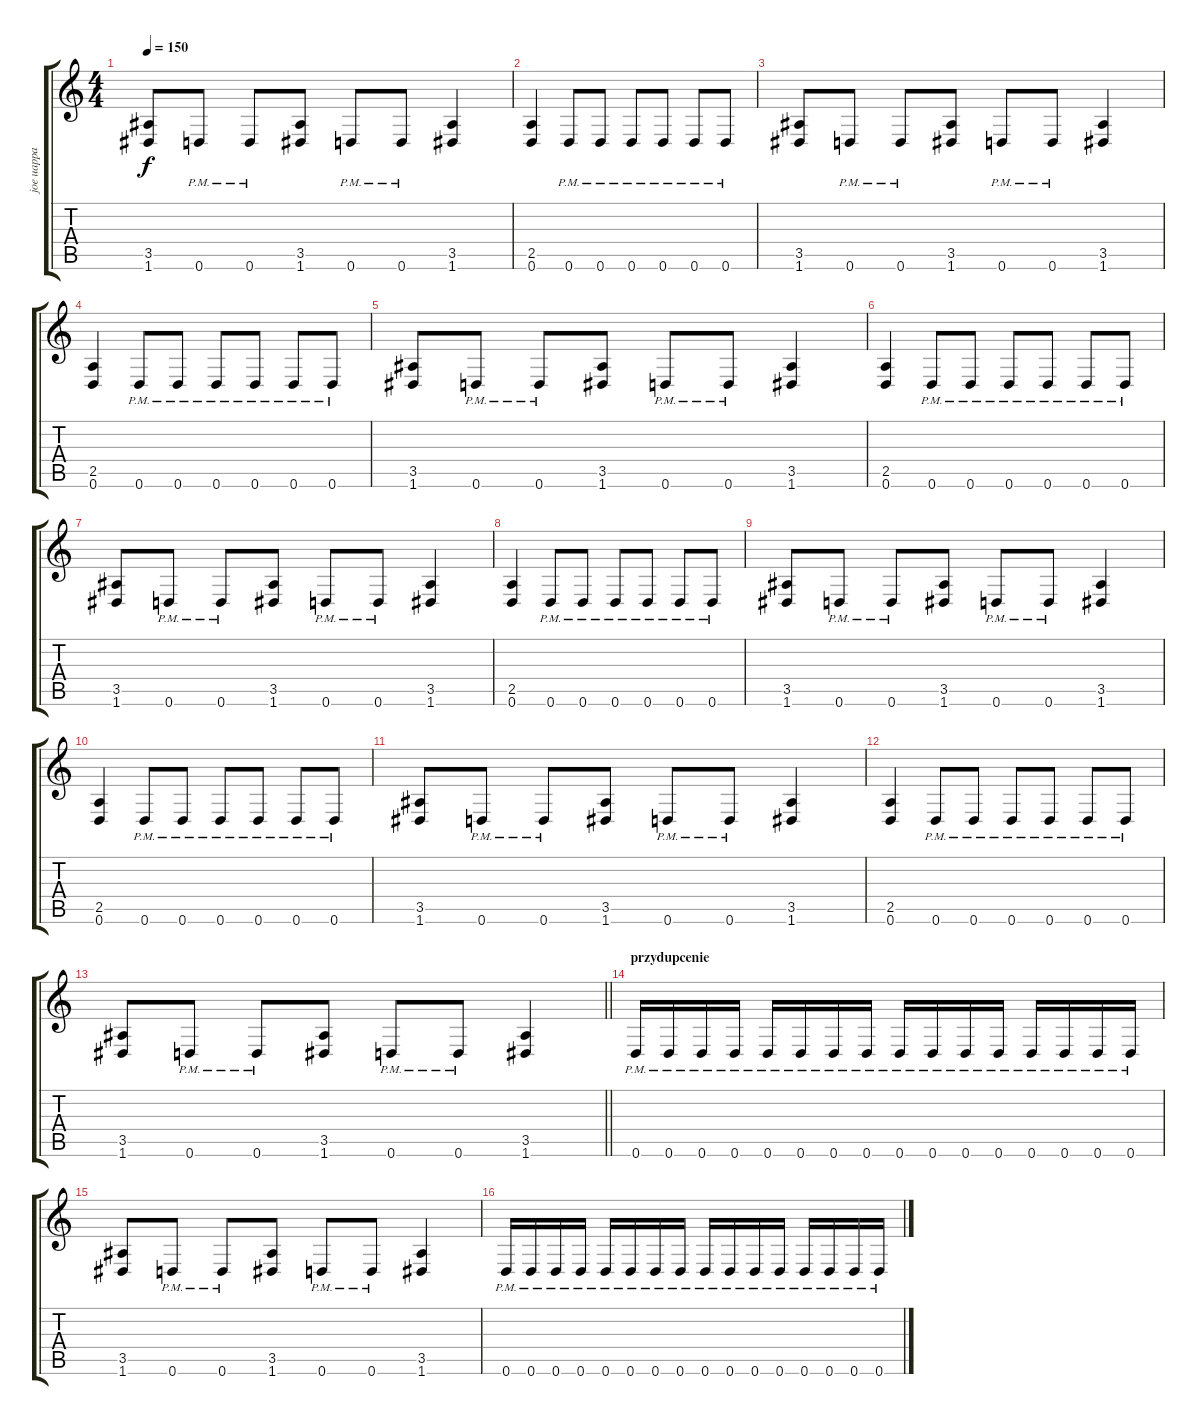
\track ("joe uappa" "joe uappa") {instrument distortionguitar}
\staff {score tabs}
\tuning (D4 A3 F3 C3 G2 D2) {hide}
\ts (4 4)
\tempo 150
\clef g2
\ks c
(3.5 1.6).8{dy f} 0.6{pm}.8 0.6{pm}.8 (3.5 1.6).8 0.6{pm}.8 0.6{pm}.8 (3.5 1.6).4 |
(2.5 0.6).4 0.6{pm}.8 0.6{pm}.8 0.6{pm}.8 0.6{pm}.8 0.6{pm}.8 0.6{pm}.8 |
(3.5 1.6).8 0.6{pm}.8 0.6{pm}.8 (3.5 1.6).8 0.6{pm}.8 0.6{pm}.8 (3.5 1.6).4 |
(2.5 0.6).4 0.6{pm}.8 0.6{pm}.8 0.6{pm}.8 0.6{pm}.8 0.6{pm}.8 0.6{pm}.8 |
(3.5 1.6).8 0.6{pm}.8 0.6{pm}.8 (3.5 1.6).8 0.6{pm}.8 0.6{pm}.8 (3.5 1.6).4 |
(2.5 0.6).4 0.6{pm}.8 0.6{pm}.8 0.6{pm}.8 0.6{pm}.8 0.6{pm}.8 0.6{pm}.8 |
(3.5 1.6).8 0.6{pm}.8 0.6{pm}.8 (3.5 1.6).8 0.6{pm}.8 0.6{pm}.8 (3.5 1.6).4 |
(2.5 0.6).4 0.6{pm}.8 0.6{pm}.8 0.6{pm}.8 0.6{pm}.8 0.6{pm}.8 0.6{pm}.8 |
(3.5 1.6).8 0.6{pm}.8 0.6{pm}.8 (3.5 1.6).8 0.6{pm}.8 0.6{pm}.8 (3.5 1.6).4 |
(2.5 0.6).4 0.6{pm}.8 0.6{pm}.8 0.6{pm}.8 0.6{pm}.8 0.6{pm}.8 0.6{pm}.8 |
(3.5 1.6).8 0.6{pm}.8 0.6{pm}.8 (3.5 1.6).8 0.6{pm}.8 0.6{pm}.8 (3.5 1.6).4 |
(2.5 0.6).4 0.6{pm}.8 0.6{pm}.8 0.6{pm}.8 0.6{pm}.8 0.6{pm}.8 0.6{pm}.8 |
\barLineRight lightlight
(3.5 1.6).8 0.6{pm}.8 0.6{pm}.8 (3.5 1.6).8 0.6{pm}.8 0.6{pm}.8 (3.5 1.6).4 |
\section ("" "przydupcenie")
0.6{pm}.16 0.6{pm}.16 0.6{pm}.16 0.6{pm}.16 0.6{pm}.16 0.6{pm}.16 0.6{pm}.16 0.6{pm}.16 0.6{pm}.16 0.6{pm}.16 0.6{pm}.16 0.6{pm}.16 0.6{pm}.16 0.6{pm}.16 0.6{pm}.16 0.6{pm}.16 |
(3.5 1.6).8 0.6{pm}.8 0.6{pm}.8 (3.5 1.6).8 0.6{pm}.8 0.6{pm}.8 (3.5 1.6).4 |
0.6{pm}.16 0.6{pm}.16 0.6{pm}.16 0.6{pm}.16 0.6{pm}.16 0.6{pm}.16 0.6{pm}.16 0.6{pm}.16 0.6{pm}.16 0.6{pm}.16 0.6{pm}.16 0.6{pm}.16 0.6{pm}.16 0.6{pm}.16 0.6{pm}.16 0.6{pm}.16
